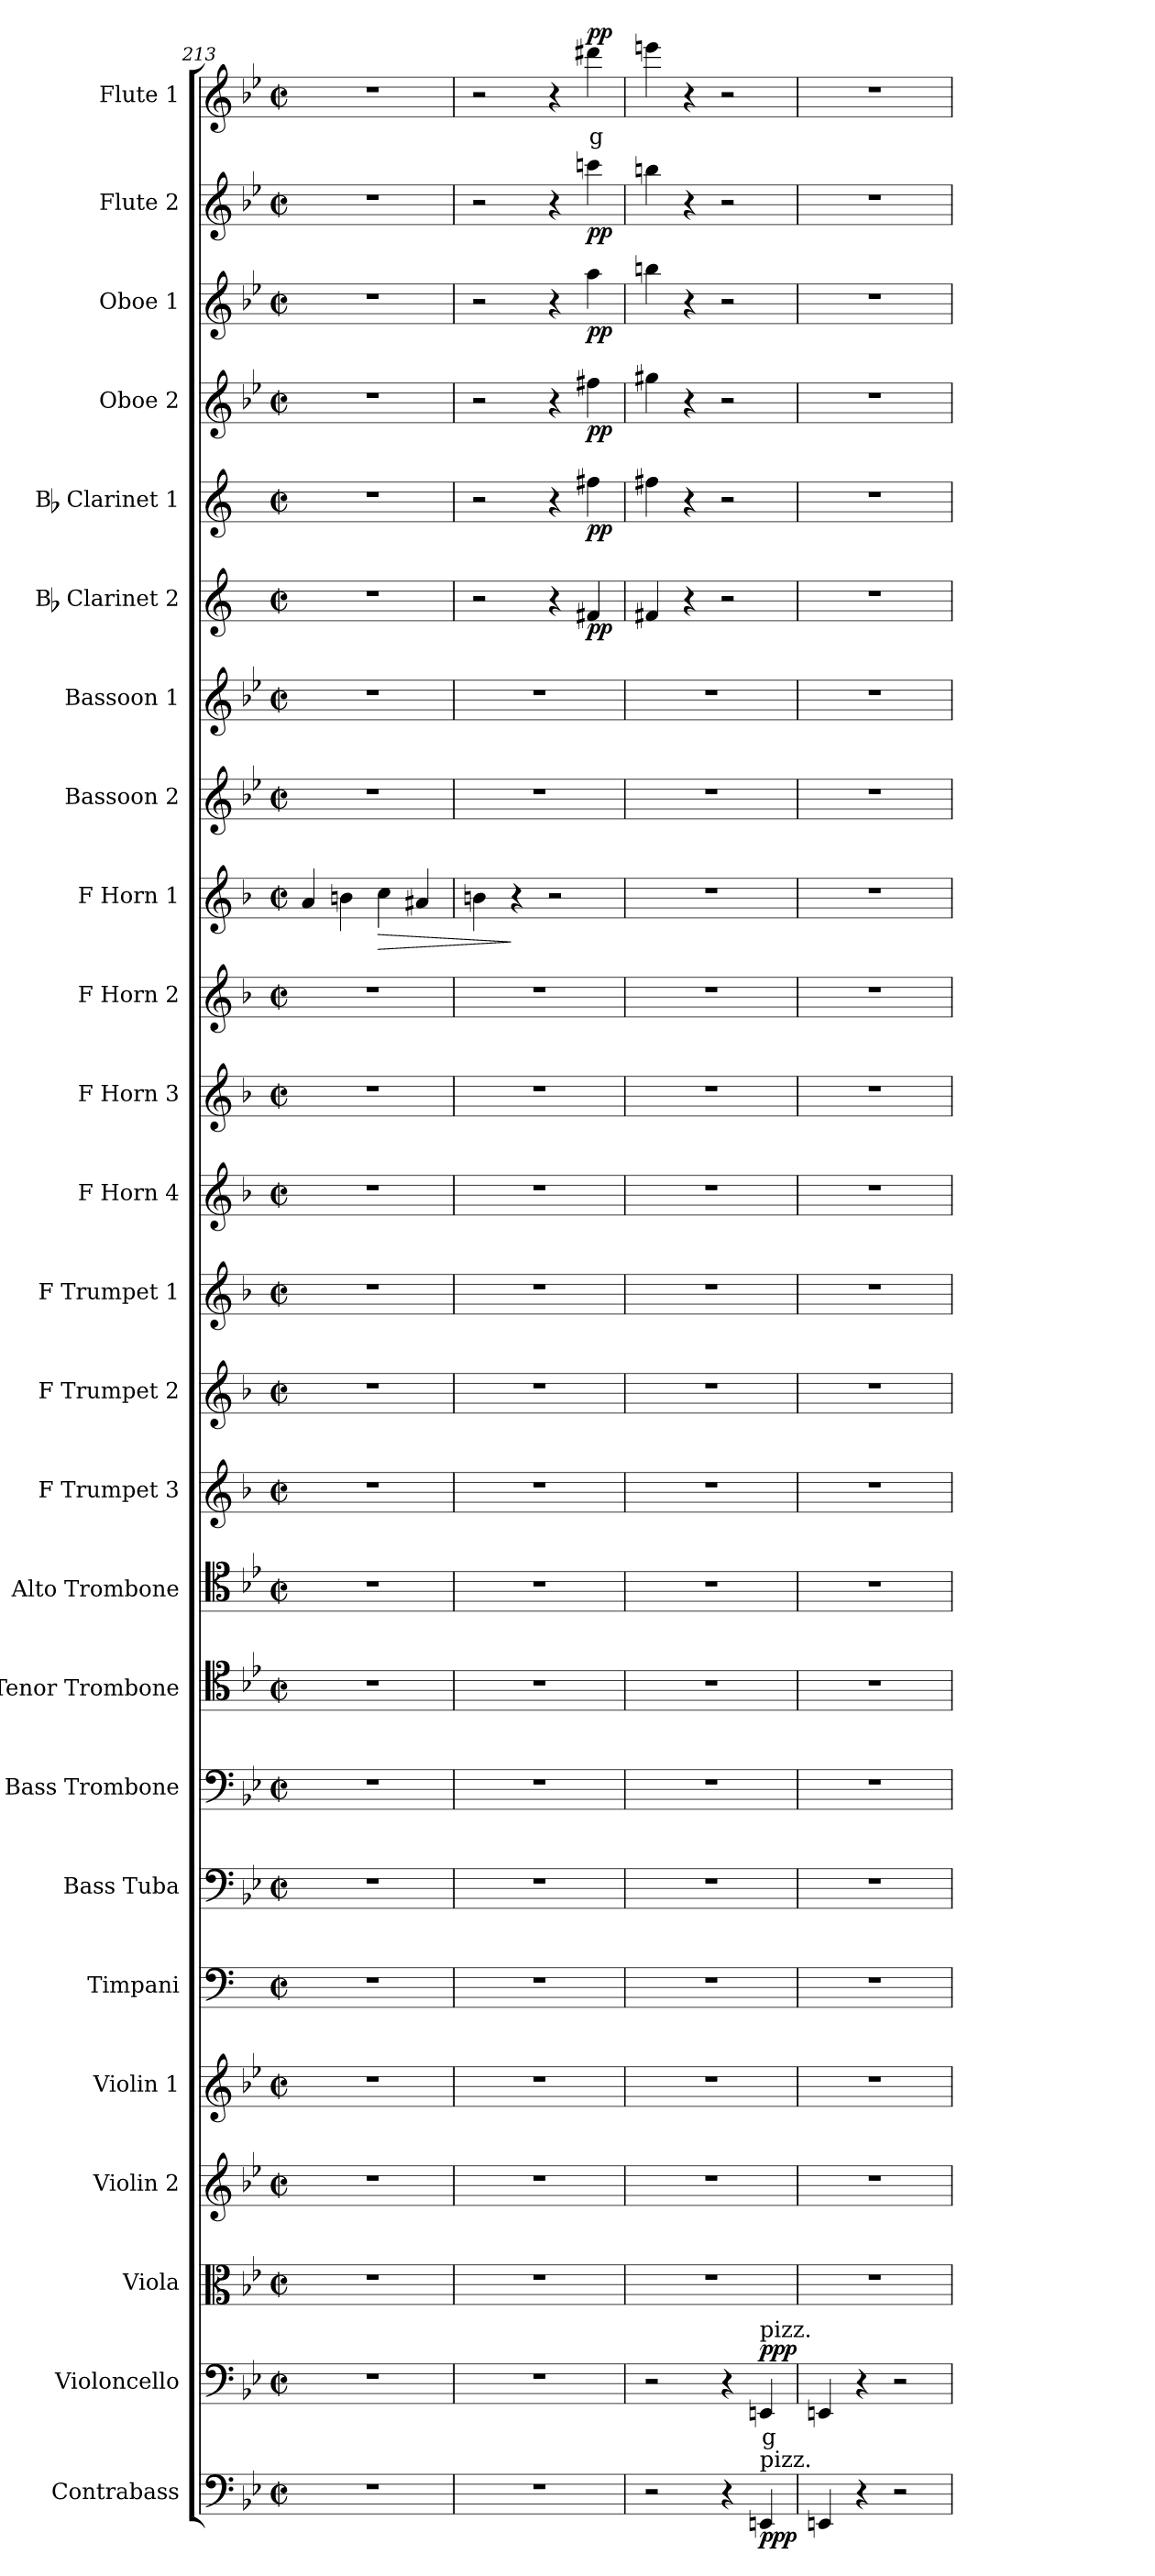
**kern	**dynam	**kern	**text	**dynam	**kern	**kern	**kern	**kern	**kern	**kern	**kern	**kern	**kern	**kern	**kern	**kern	**kern	**kern	**kern	**dynam	**kern	**kern	**kern	**dynam	**kern	**dynam	**kern	**dynam	**kern	**dynam	**kern	**dynam	**kern	**text	**dynam
*part25	*part25	*part24	*part24	*part24	*part23	*part22	*part21	*part20	*part19	*part18	*part17	*part16	*part15	*part14	*part13	*part12	*part11	*part10	*part9	*part9	*part8	*part7	*part6	*part6	*part5	*part5	*part4	*part4	*part3	*part3	*part2	*part2	*part1	*part1	*part1
*staff25	*staff25	*staff24	*staff24	*staff24	*staff23	*staff22	*staff21	*staff20	*staff19	*staff18	*staff17	*staff16	*staff15	*staff14	*staff13	*staff12	*staff11	*staff10	*staff9	*staff9	*staff8	*staff7	*staff6	*staff6	*staff5	*staff5	*staff4	*staff4	*staff3	*staff3	*staff2	*staff2	*staff1	*staff1	*staff1
*I"Contrabass	*	*I"Violoncello	*	*	*I"Viola	*I"Violin 2	*I"Violin 1	*I"Timpani	*I"Bass Tuba	*I"Bass Trombone	*I"Tenor Trombone	*I"Alto Trombone	*I"F Trumpet 3	*I"F Trumpet 2	*I"F Trumpet 1	*I"F Horn 4	*I"F Horn 3	*I"F Horn 2	*I"F Horn 1	*	*I"Bassoon 2	*I"Bassoon 1	*I"Bb Clarinet 2	*	*I"Bb Clarinet 1	*	*I"Oboe 2	*	*I"Oboe 1	*	*I"Flute 2	*	*I"Flute 1	*	*
*I'Cb	*	*I'Vc	*	*	*I'Vla	*I'Vln 2	*I'Vln 1	*I'Timp	*I'B Tba	*I'B Trb	*I'T Trb	*I'A Trb	*I'Tpt 3	*I'Tpt 2	*I'Tpt 1	*I'Hn 4	*I'Hn 3	*I'Hn 2	*I'Hn 1	*	*I'Bsn 2	*I'Bsn 1	*I'Cl 2	*	*I'Cl 1	*	*I'Ob 2	*	*I'Ob 1	*	*I'Fl 2	*	*I'Fl 1	*	*
*clefF4	*	*clefF4	*	*	*clefC3	*clefG2	*clefG2	*clefF4	*clefF4	*clefF4	*clefC4	*clefC4	*clefG2	*clefG2	*clefG2	*clefG2	*clefG2	*clefG2	*clefG2	*	*clefG2	*clefG2	*clefG2	*	*clefG2	*	*clefG2	*	*clefG2	*	*clefG2	*	*clefG2	*	*
*ITrd7c12	*	*	*	*	*	*	*	*	*	*	*	*	*ITrd-3c-5	*ITrd-3c-5	*ITrd-3c-5	*ITrd4c7	*ITrd4c7	*ITrd4c7	*ITrd4c7	*	*	*	*ITrd1c2	*	*ITrd1c2	*	*	*	*	*	*	*	*	*	*
*k[b-e-]	*	*k[b-e-]	*	*	*k[b-e-]	*k[b-e-]	*k[b-e-]	*k[]	*k[b-e-]	*k[b-e-]	*k[b-e-]	*k[b-e-]	*k[b-e-]	*k[b-e-]	*k[b-e-]	*k[b-e-]	*k[b-e-]	*k[b-e-]	*k[b-e-]	*	*k[b-e-]	*k[b-e-]	*k[b-e-]	*	*k[b-e-]	*	*k[b-e-]	*	*k[b-e-]	*	*k[b-e-]	*	*k[b-e-]	*	*
*M2/2	*	*M2/2	*	*	*M2/2	*M2/2	*M2/2	*M2/2	*M2/2	*M2/2	*M2/2	*M2/2	*M2/2	*M2/2	*M2/2	*M2/2	*M2/2	*M2/2	*M2/2	*	*M2/2	*M2/2	*M2/2	*	*M2/2	*	*M2/2	*	*M2/2	*	*M2/2	*	*M2/2	*	*
*met(c|)	*	*met(c|)	*	*	*met(c|)	*met(c|)	*met(c|)	*met(c|)	*met(c|)	*met(c|)	*met(c|)	*met(c|)	*met(c|)	*met(c|)	*met(c|)	*met(c|)	*met(c|)	*met(c|)	*met(c|)	*	*met(c|)	*met(c|)	*met(c|)	*	*met(c|)	*	*met(c|)	*	*met(c|)	*	*met(c|)	*	*met(c|)	*	*
=213	=213	=213	=213	=213	=213	=213	=213	=213	=213	=213	=213	=213	=213	=213	=213	=213	=213	=213	=213	=213	=213	=213	=213	=213	=213	=213	=213	=213	=213	=213	=213	=213	=213	=213	=213
1r	.	1r	.	.	1r	1r	1r	1r	1r	1r	1r	1r	1r	1r	1r	1r	1r	1r	4d/	.	1r	1r	1r	.	1r	.	1r	.	1r	.	1r	.	1r	.	.
.	.	.	.	.	.	.	.	.	.	.	.	.	.	.	.	.	.	.	4en\	.	.	.	.	.	.	.	.	.	.	.	.	.	.	.	.
!	!	!	!	!	!	!	!	!	!	!	!	!	!	!	!	!	!	!	!	!LO:HP:b	!	!	!	!	!	!	!	!	!	!	!	!	!	!	!
.	.	.	.	.	.	.	.	.	.	.	.	.	.	.	.	.	.	.	4f\	>	.	.	.	.	.	.	.	.	.	.	.	.	.	.	.
.	.	.	.	.	.	.	.	.	.	.	.	.	.	.	.	.	.	.	4d#X/	.	.	.	.	.	.	.	.	.	.	.	.	.	.	.	.
=214	=214	=214	=214	=214	=214	=214	=214	=214	=214	=214	=214	=214	=214	=214	=214	=214	=214	=214	=214	=214	=214	=214	=214	=214	=214	=214	=214	=214	=214	=214	=214	=214	=214	=214	=214
1r	.	1r	.	.	1r	1r	1r	1r	1r	1r	1r	1r	1r	1r	1r	1r	1r	1r	4en\	.	1r	1r	2r	.	2r	.	2r	.	2r	.	2r	.	2r	.	.
.	.	.	.	.	.	.	.	.	.	.	.	.	.	.	.	.	.	.	4r	]	.	.	.	.	.	.	.	.	.	.	.	.	.	.	.
.	.	.	.	.	.	.	.	.	.	.	.	.	.	.	.	.	.	.	2r	.	.	.	4r	.	4r	.	4r	.	4r	.	4r	.	4r	.	.
!	!	!	!	!	!	!	!	!	!	!	!	!	!	!	!	!	!	!	!	!	!	!	!	!LO:DY:b	!	!LO:DY:b	!	!LO:DY:b	!	!LO:DY:b	!	!LO:DY:b	!	!LO:LY:b:color=#FF0000	!LO:DY:b
.	.	.	.	.	.	.	.	.	.	.	.	.	.	.	.	.	.	.	.	.	.	.	4en/	pp	4een\	pp	4ff#X\	pp	4aa\	pp	4cccn\	pp	4ddd#X\	g	pp
!!LO:PB:g=z
=215	=215	=215	=215	=215	=215	=215	=215	=215	=215	=215	=215	=215	=215	=215	=215	=215	=215	=215	=215	=215	=215	=215	=215	=215	=215	=215	=215	=215	=215	=215	=215	=215	=215	=215	=215
2r	.	2r	.	.	1r	1r	1r	1r	1r	1r	1r	1r	1r	1r	1r	1r	1r	1r	1r	.	1r	1r	4en/	.	4een\	.	4gg#X\	.	4bbn\	.	4bbn\	.	4eeen\	.	.
.	.	.	.	.	.	.	.	.	.	.	.	.	.	.	.	.	.	.	.	.	.	.	4r	.	4r	.	4r	.	4r	.	4r	.	4r	.	.
4r	.	4r	.	.	.	.	.	.	.	.	.	.	.	.	.	.	.	.	.	.	.	.	2r	.	2r	.	2r	.	2r	.	2r	.	2r	.	.
!	!	!LO:TX:a:t=pizz.	!	!	!	!	!	!	!	!	!	!	!	!	!	!	!	!	!	!	!	!	!	!	!	!	!	!	!	!	!	!	!	!	!
!LO:TX:a:t=pizz.	!	!	!	!	!	!	!	!	!	!	!	!	!	!	!	!	!	!	!	!	!	!	!	!	!	!	!	!	!	!	!	!	!	!	!
!	!LO:DY:b	!	!LO:LY:b:color=#FF0000	!LO:DY:b	!	!	!	!	!	!	!	!	!	!	!	!	!	!	!	!	!	!	!	!	!	!	!	!	!	!	!	!	!	!	!
4EEEn/	ppp	4EEn/	g	ppp	.	.	.	.	.	.	.	.	.	.	.	.	.	.	.	.	.	.	.	.	.	.	.	.	.	.	.	.	.	.	.
=216	=216	=216	=216	=216	=216	=216	=216	=216	=216	=216	=216	=216	=216	=216	=216	=216	=216	=216	=216	=216	=216	=216	=216	=216	=216	=216	=216	=216	=216	=216	=216	=216	=216	=216	=216
4EEEn/	.	4EEn/	.	.	1r	1r	1r	1r	1r	1r	1r	1r	1r	1r	1r	1r	1r	1r	1r	.	1r	1r	1r	.	1r	.	1r	.	1r	.	1r	.	1r	.	.
4r	.	4r	.	.	.	.	.	.	.	.	.	.	.	.	.	.	.	.	.	.	.	.	.	.	.	.	.	.	.	.	.	.	.	.	.
2r	.	2r	.	.	.	.	.	.	.	.	.	.	.	.	.	.	.	.	.	.	.	.	.	.	.	.	.	.	.	.	.	.	.	.	.
=	=	=	=	=	=	=	=	=	=	=	=	=	=	=	=	=	=	=	=	=	=	=	=	=	=	=	=	=	=	=	=	=	=	=	=
*-	*-	*-	*-	*-	*-	*-	*-	*-	*-	*-	*-	*-	*-	*-	*-	*-	*-	*-	*-	*-	*-	*-	*-	*-	*-	*-	*-	*-	*-	*-	*-	*-	*-	*-	*-
